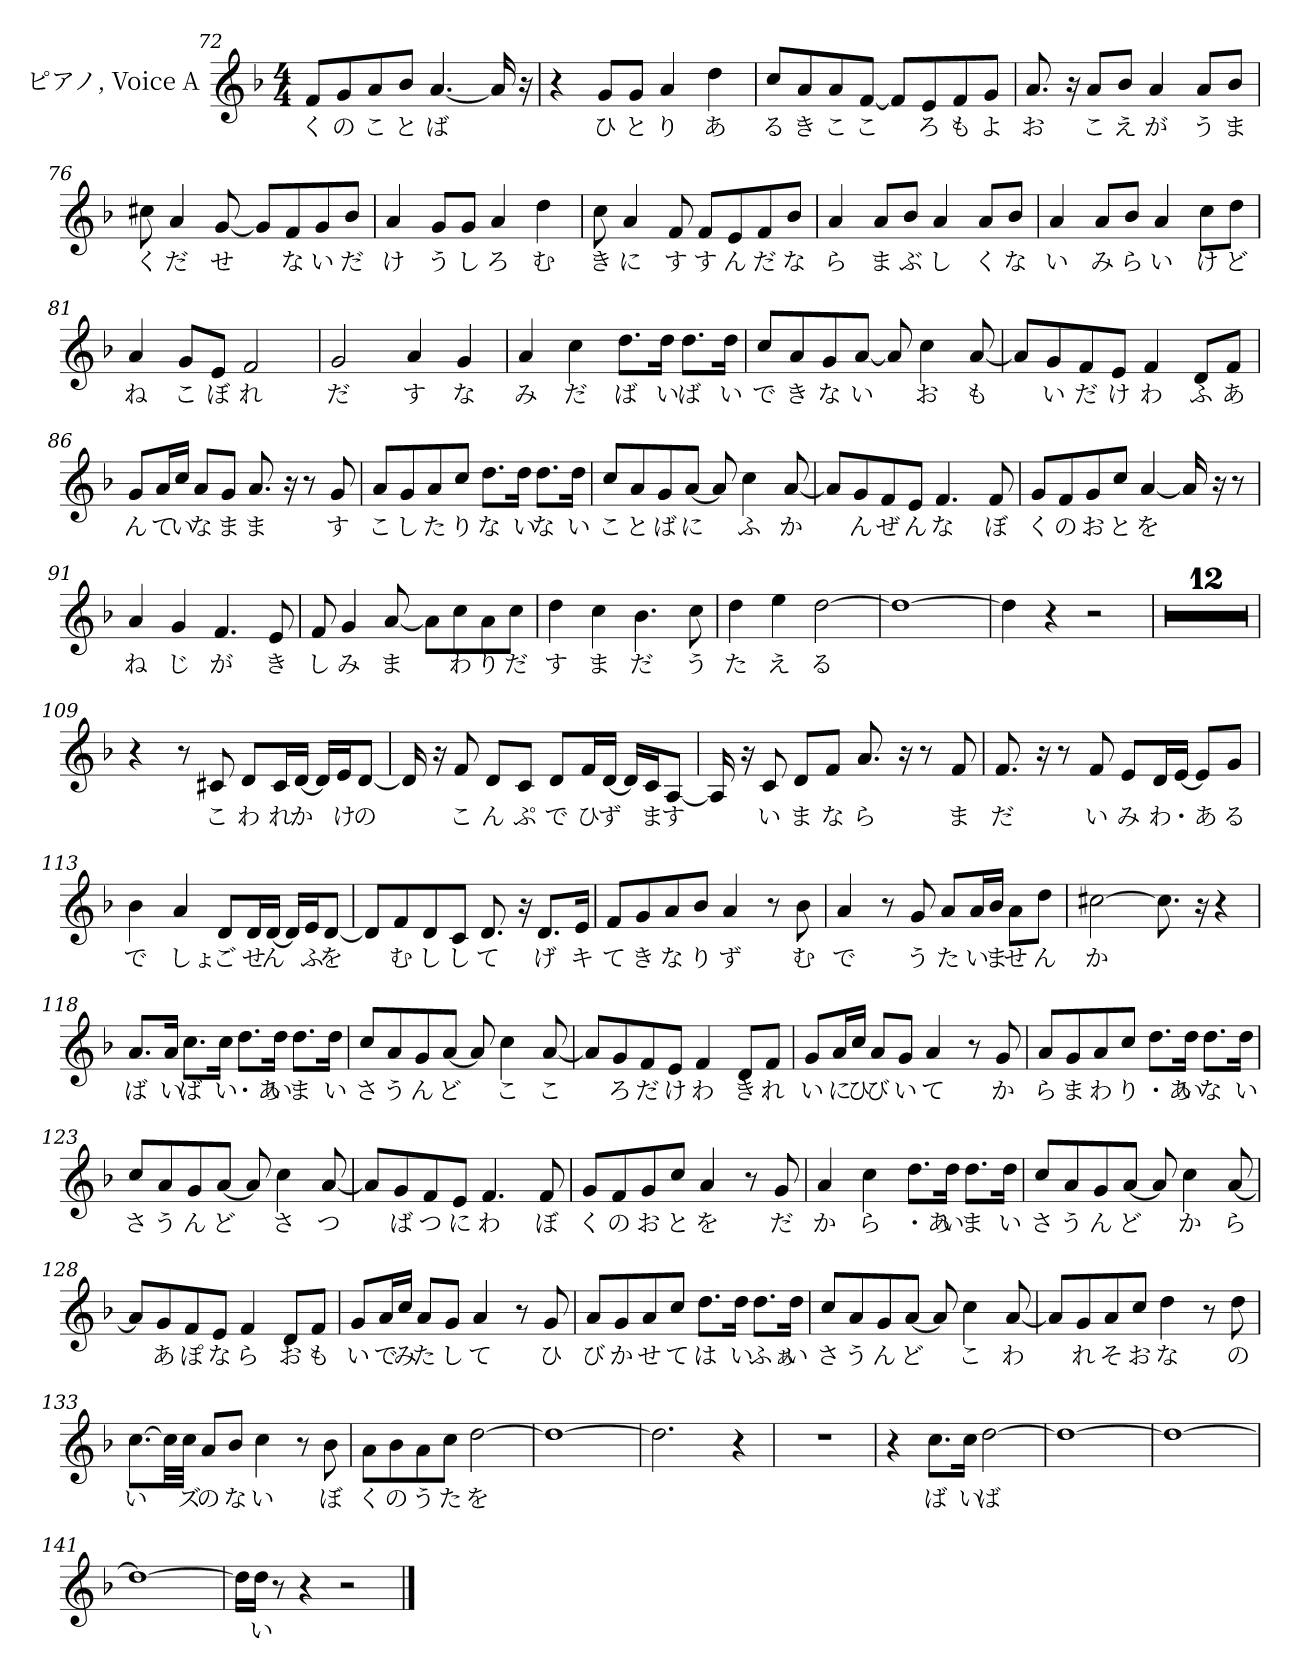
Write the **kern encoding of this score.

**kern	**text
*part1	*part1
*staff1	*staff1
*I"ピアノ, Voice A	*
!!LO:LB:g=z
*clefG2	*
*k[b-]	*
*M4/4	*
=72	=72
!	!LO:LY:b
8f/L	く
!	!LO:LY:b
8g/	の
!	!LO:LY:b
8a/	こ
!	!LO:LY:b
8b-/J	と
!	!LO:LY:b
[4.a/	ば
16a/]	.
16r	.
=73	=73
4r	.
!	!LO:LY:b
8g/L	ひ
!	!LO:LY:b
8g/J	と
!	!LO:LY:b
4a/	り
!	!LO:LY:b
4dd\	あ
=74	=74
!	!LO:LY:b
8cc/L	る
!	!LO:LY:b
8a/	き
!	!LO:LY:b
8a/	こ
!	!LO:LY:b
[8f/J	こ
8f/L]	.
!	!LO:LY:b
8e/	ろ
!	!LO:LY:b
8f/	も
!	!LO:LY:b
8g/J	よ
=75	=75
!	!LO:LY:b
8.a/	お
16r	.
!	!LO:LY:b
8a/L	こ
!	!LO:LY:b
8b-/J	え
!	!LO:LY:b
4a/	が
!	!LO:LY:b
8a/L	う
!	!LO:LY:b
8b-/J	ま
=76	=76
!	!LO:LY:b
8cc#X\	く
!	!LO:LY:b
4a/	だ
!	!LO:LY:b
[8g/	せ
8g/L]	.
!	!LO:LY:b
8f/	な
!	!LO:LY:b
8g/	い
!	!LO:LY:b
8b-/J	だ
=77	=77
!	!LO:LY:b
4a/	け
!	!LO:LY:b
8g/L	う
!	!LO:LY:b
8g/J	し
!	!LO:LY:b
4a/	ろ
!	!LO:LY:b
4dd\	む
!!LO:LB:g=z
=78	=78
!	!LO:LY:b
8cc\	き
!	!LO:LY:b
4a/	に
!	!LO:LY:b
8f/	す
!	!LO:LY:b
8f/L	す
!	!LO:LY:b
8e/	ん
!	!LO:LY:b
8f/	だ
!	!LO:LY:b
8b-/J	な
=79	=79
!	!LO:LY:b
4a/	ら
!	!LO:LY:b
8a/L	ま
!	!LO:LY:b
8b-/J	ぶ
!	!LO:LY:b
4a/	し
!	!LO:LY:b
8a/L	く
!	!LO:LY:b
8b-/J	な
=80	=80
!	!LO:LY:b
4a/	い
!	!LO:LY:b
8a/L	み
!	!LO:LY:b
8b-/J	ら
!	!LO:LY:b
4a/	い
!	!LO:LY:b
8cc\L	け
!	!LO:LY:b
8dd\J	ど
=81	=81
!	!LO:LY:b
4a/	ね
!	!LO:LY:b
8g/L	こ
!	!LO:LY:b
8e/J	ぼ
!	!LO:LY:b
2f/	れ
=82	=82
!	!LO:LY:b
2g/	だ
!	!LO:LY:b
4a/	す
!	!LO:LY:b
4g/	な
=83	=83
!	!LO:LY:b
4a/	み
!	!LO:LY:b
4cc\	だ
!	!LO:LY:b
8.dd\L	ば
!	!LO:LY:b
16dd\Jk	い
!	!LO:LY:b
8.dd\L	ば
!	!LO:LY:b
16dd\Jk	い
!!LO:LB:g=z
=84	=84
!	!LO:LY:b
8cc/L	で
!	!LO:LY:b
8a/	き
!	!LO:LY:b
8g/	な
!	!LO:LY:b
[8a/J	い
8a/]	.
!	!LO:LY:b
4cc\	お
!	!LO:LY:b
[8a/	も
=85	=85
8a/L]	.
!	!LO:LY:b
8g/	い
!	!LO:LY:b
8f/	だ
!	!LO:LY:b
8e/J	け
!	!LO:LY:b
4f/	わ
!	!LO:LY:b
8d/L	ふ
!	!LO:LY:b
8f/J	あ
=86	=86
!	!LO:LY:b
8g/L	ん
!	!LO:LY:b
16a/L	て
!	!LO:LY:b
16cc/JJ	い
!	!LO:LY:b
8a/L	な
!	!LO:LY:b
8g/J	ま
!	!LO:LY:b
8.a/	ま
16r	.
8r	.
!	!LO:LY:b
8g/	す
=87	=87
!	!LO:LY:b
8a/L	こ
!	!LO:LY:b
8g/	し
!	!LO:LY:b
8a/	た
!	!LO:LY:b
8cc/J	り
!	!LO:LY:b
8.dd\L	な
!	!LO:LY:b
16dd\Jk	い
!	!LO:LY:b
8.dd\L	な
!	!LO:LY:b
16dd\Jk	い
=88	=88
!	!LO:LY:b
8cc/L	こ
!	!LO:LY:b
8a/	と
!	!LO:LY:b
8g/	ば
!	!LO:LY:b
[8a/J	に
8a/]	.
!	!LO:LY:b
4cc\	ふ
!	!LO:LY:b
[8a/	か
!!LO:LB:g=z
=89	=89
8a/L]	.
!	!LO:LY:b
8g/	ん
!	!LO:LY:b
8f/	ぜ
!	!LO:LY:b
8e/J	ん
!	!LO:LY:b
4.f/	な
!	!LO:LY:b
8f/	ぼ
=90	=90
!	!LO:LY:b
8g/L	く
!	!LO:LY:b
8f/	の
!	!LO:LY:b
8g/	お
!	!LO:LY:b
8cc/J	と
!	!LO:LY:b
[4a/	を
16a/]	.
16r	.
8r	.
=91	=91
!	!LO:LY:b
4a/	ね
!	!LO:LY:b
4g/	じ
!	!LO:LY:b
4.f/	が
!	!LO:LY:b
8e/	き
=92	=92
!	!LO:LY:b
8f/	し
!	!LO:LY:b
4g/	み
!	!LO:LY:b
[8a/	ま
8a\L]	.
!	!LO:LY:b
8cc\	わ
!	!LO:LY:b
8a\	り
!	!LO:LY:b
8cc\J	だ
=93	=93
!	!LO:LY:b
4dd\	す
!	!LO:LY:b
4cc\	ま
!	!LO:LY:b
4.b-\	だ
!	!LO:LY:b
8cc\	う
=94	=94
!	!LO:LY:b
4dd\	た
!	!LO:LY:b
4ee\	え
!	!LO:LY:b
[2dd\	る
=95	=95
1dd_	.
=96	=96
4dd\]	.
4r	.
2r	.
!!LO:LB:g=z
=97	=97
1r	.
=98	=98
1r	.
=99	=99
1r	.
=100	=100
1r	.
=101	=101
1r	.
=102	=102
1r	.
=103	=103
1r	.
=104	=104
1r	.
=105	=105
1r	.
=106	=106
1r	.
=107	=107
1r	.
=108	=108
1r	.
=109	=109
4r	.
8r	.
!	!LO:LY:b
8c#X/	こ
!	!LO:LY:b
8d/L	わ
!	!LO:LY:b
16c#/L	れ
!	!LO:LY:b
[16d/JJ	か
16d/LL]	.
!	!LO:LY:b
16e/J	け
!	!LO:LY:b
[8d/J	の
!!LO:LB:g=z
=110	=110
16d/]	.
16r	.
!	!LO:LY:b
8f/	こ
!	!LO:LY:b
8d/L	ん
!	!LO:LY:b
8c/J	ぷ
!	!LO:LY:b
8d/L	で
!	!LO:LY:b
16f/L	ひ
!	!LO:LY:b
[16d/JJ	ず
16d/LL]	.
!	!LO:LY:b
16c/J	ま
!	!LO:LY:b
[8A/J	す
=111	=111
16A/]	.
16r	.
!	!LO:LY:b
8c/	い
!	!LO:LY:b
8d/L	ま
!	!LO:LY:b
8f/J	な
!	!LO:LY:b
8.a/	ら
16r	.
8r	.
!	!LO:LY:b
8f/	ま
=112	=112
!	!LO:LY:b
8.f/	だ
16r	.
8r	.
!	!LO:LY:b
8f/	い
!	!LO:LY:b
8e/L	み
!	!LO:LY:b
16d/L	わ
!	!LO:LY:b
[16e/JJ	・あ
8e/L]	.
!	!LO:LY:b
8g/J	る
=113	=113
!	!LO:LY:b
4b-\	で
!	!LO:LY:b
4a/	しょ
!	!LO:LY:b
8d/L	ご
!	!LO:LY:b
16d/L	せ
!	!LO:LY:b
[16d/JJ	ん
16d/LL]	.
!	!LO:LY:b
16e/J	ふ
!	!LO:LY:b
[8d/J	を
!!LO:LB:g=z
=114	=114
8d/L]	.
!	!LO:LY:b
8f/	む
!	!LO:LY:b
8d/	し
!	!LO:LY:b
8c/J	し
!	!LO:LY:b
8.d/	て
16r	.
!	!LO:LY:b
8.d/L	げ
!	!LO:LY:b
16e/Jk	キ
=115	=115
!	!LO:LY:b
8f/L	て
!	!LO:LY:b
8g/	き
!	!LO:LY:b
8a/	な
!	!LO:LY:b
8b-/J	り
!	!LO:LY:b
4a/	ず
8r	.
!	!LO:LY:b
8b-\	む
=116	=116
!	!LO:LY:b
4a/	で
8r	.
!	!LO:LY:b
8g/	う
!	!LO:LY:b
8a/L	た
!	!LO:LY:b
16a/L	い
!	!LO:LY:b
16b-/JJ	ま
!	!LO:LY:b
8a\L	せ
!	!LO:LY:b
8dd\J	ん
=117	=117
!	!LO:LY:b
[2cc#X\	か
8.cc#\]	.
16r	.
4r	.
=118	=118
!	!LO:LY:b
8.a/L	ば
!	!LO:LY:b
16a/Jk	い
!	!LO:LY:b
8.cc\L	ば
!	!LO:LY:b
16cc\Jk	い
!	!LO:LY:b
8.dd\L	・あ
!	!LO:LY:b
16dd\Jk	い
!	!LO:LY:b
8.dd\L	ま
!	!LO:LY:b
16dd\Jk	い
!!LO:LB:g=z
=119	=119
!	!LO:LY:b
8cc/L	さ
!	!LO:LY:b
8a/	う
!	!LO:LY:b
8g/	ん
!	!LO:LY:b
[8a/J	ど
8a/]	.
!	!LO:LY:b
4cc\	こ
!	!LO:LY:b
[8a/	こ
=120	=120
8a/L]	.
!	!LO:LY:b
8g/	ろ
!	!LO:LY:b
8f/	だ
!	!LO:LY:b
8e/J	け
!	!LO:LY:b
4f/	わ
!	!LO:LY:b
8d/L	き
!	!LO:LY:b
8f/J	れ
=121	=121
!	!LO:LY:b
8g/L	い
!	!LO:LY:b
16a/L	に
!	!LO:LY:b
16cc/JJ	ひ
!	!LO:LY:b
8a/L	び
!	!LO:LY:b
8g/J	い
!	!LO:LY:b
4a/	て
8r	.
!	!LO:LY:b
8g/	か
=122	=122
!	!LO:LY:b
8a/L	ら
!	!LO:LY:b
8g/	ま
!	!LO:LY:b
8a/	わ
!	!LO:LY:b
8cc/J	り
!	!LO:LY:b
8.dd\L	・あ
!	!LO:LY:b
16dd\Jk	い
!	!LO:LY:b
8.dd\L	な
!	!LO:LY:b
16dd\Jk	い
=123	=123
!	!LO:LY:b
8cc/L	さ
!	!LO:LY:b
8a/	う
!	!LO:LY:b
8g/	ん
!	!LO:LY:b
[8a/J	ど
8a/]	.
!	!LO:LY:b
4cc\	さ
!	!LO:LY:b
[8a/	つ
!!LO:LB:g=z
=124	=124
8a/L]	.
!	!LO:LY:b
8g/	ば
!	!LO:LY:b
8f/	つ
!	!LO:LY:b
8e/J	に
!	!LO:LY:b
4.f/	わ
!	!LO:LY:b
8f/	ぼ
=125	=125
!	!LO:LY:b
8g/L	く
!	!LO:LY:b
8f/	の
!	!LO:LY:b
8g/	お
!	!LO:LY:b
8cc/J	と
!	!LO:LY:b
4a/	を
8r	.
!	!LO:LY:b
8g/	だ
=126	=126
!	!LO:LY:b
4a/	か
!	!LO:LY:b
4cc\	ら
!	!LO:LY:b
8.dd\L	・あ
!	!LO:LY:b
16dd\Jk	い
!	!LO:LY:b
8.dd\L	ま
!	!LO:LY:b
16dd\Jk	い
=127	=127
!	!LO:LY:b
8cc/L	さ
!	!LO:LY:b
8a/	う
!	!LO:LY:b
8g/	ん
!	!LO:LY:b
[8a/J	ど
8a/]	.
!	!LO:LY:b
4cc\	か
!	!LO:LY:b
[8a/	ら
=128	=128
8a/L]	.
!	!LO:LY:b
8g/	あ
!	!LO:LY:b
8f/	ぽ
!	!LO:LY:b
8e/J	な
!	!LO:LY:b
4f/	ら
!	!LO:LY:b
8d/L	お
!	!LO:LY:b
8f/J	も
!!LO:LB:g=z
=129	=129
!	!LO:LY:b
8g/L	い
!	!LO:LY:b
16a/L	で
!	!LO:LY:b
16cc/JJ	み
!	!LO:LY:b
8a/L	た
!	!LO:LY:b
8g/J	し
!	!LO:LY:b
4a/	て
8r	.
!	!LO:LY:b
8g/	ひ
=130	=130
!	!LO:LY:b
8a/L	び
!	!LO:LY:b
8g/	か
!	!LO:LY:b
8a/	せ
!	!LO:LY:b
8cc/J	て
!	!LO:LY:b
8.dd\L	は
!	!LO:LY:b
16dd\Jk	い
!	!LO:LY:b
8.dd\L	ふぁ
!	!LO:LY:b
16dd\Jk	い
=131	=131
!	!LO:LY:b
8cc/L	さ
!	!LO:LY:b
8a/	う
!	!LO:LY:b
8g/	ん
!	!LO:LY:b
[8a/J	ど
8a/]	.
!	!LO:LY:b
4cc\	こ
!	!LO:LY:b
[8a/	わ
=132	=132
8a/L]	.
!	!LO:LY:b
8g/	れ
!	!LO:LY:b
8a/	そ
!	!LO:LY:b
8cc/J	お
!	!LO:LY:b
4dd\	な
8r	.
!	!LO:LY:b
8dd\	の
=133	=133
!	!LO:LY:b
[8.cc\L	い
32cc\LL]	.
!	!LO:LY:b
32cc\JJJ	ズ
!	!LO:LY:b
8a/L	の
!	!LO:LY:b
8b-/J	な
!	!LO:LY:b
4cc\	い
8r	.
!	!LO:LY:b
8b-\	ぼ
!!LO:PB:g=z
=134	=134
!	!LO:LY:b
8a\L	く
!	!LO:LY:b
8b-\	の
!	!LO:LY:b
8a\	う
!	!LO:LY:b
8cc\J	た
!	!LO:LY:b
[2dd\	を
=135	=135
1dd_	.
=136	=136
2.dd\]	.
4r	.
=137	=137
1r	.
=138	=138
4r	.
!	!LO:LY:b
8.cc\L	ば
!	!LO:LY:b
16cc\Jk	い
!	!LO:LY:b
[2dd\	ば
=139	=139
1dd_	.
=140	=140
1dd_	.
=141	=141
1dd_	.
=142	=142
16dd\LL]	.
!	!LO:LY:b
16dd\JJ	い
8r	.
4r	.
2r	.
==	==
*-	*-
